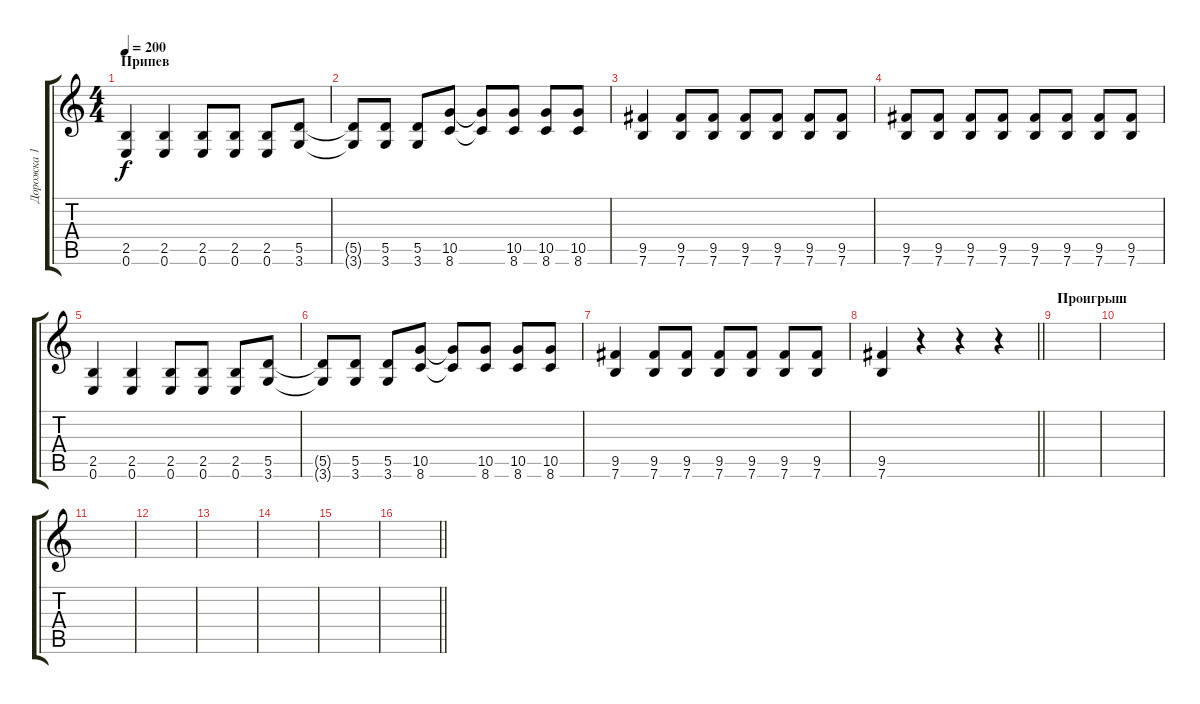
\track ("Дорожка 1" "Дорожка 1") {instrument overdrivenguitar}
\staff {score tabs}
\tuning (E4 B3 G3 D3 A2 E2) {hide}
\ts (4 4)
\section ("" "Припев")
\tempo 200
\clef g2
\ks c
(2.5 0.6).4{dy f} (2.5 0.6).4 (2.5 0.6).8 (2.5 0.6).8 (2.5 0.6).8 (5.5 3.6).8 |
(5.5{t} 3.6{t}).8 (5.5 3.6).8 (5.5 3.6).8 (10.5 8.6).8 (10.5{t} 8.6{t}).8 (10.5 8.6).8 (10.5 8.6).8 (10.5 8.6).8 |
(9.5 7.6).4 (9.5 7.6).8 (9.5 7.6).8 (9.5 7.6).8 (9.5 7.6).8 (9.5 7.6).8 (9.5 7.6).8 |
(9.5 7.6).8 (9.5 7.6).8 (9.5 7.6).8 (9.5 7.6).8 (9.5 7.6).8 (9.5 7.6).8 (9.5 7.6).8 (9.5 7.6).8 |
(2.5 0.6).4 (2.5 0.6).4 (2.5 0.6).8 (2.5 0.6).8 (2.5 0.6).8 (5.5 3.6).8 |
(5.5{t} 3.6{t}).8 (5.5 3.6).8 (5.5 3.6).8 (10.5 8.6).8 (10.5{t} 8.6{t}).8 (10.5 8.6).8 (10.5 8.6).8 (10.5 8.6).8 |
(9.5 7.6).4 (9.5 7.6).8 (9.5 7.6).8 (9.5 7.6).8 (9.5 7.6).8 (9.5 7.6).8 (9.5 7.6).8 |
\barLineRight lightlight
(9.5 7.6).4 r.4 r.4 r.4 |
\section ("" "Проигрыш")
|
|
|
|
|
|
|
\barLineRight lightlight
